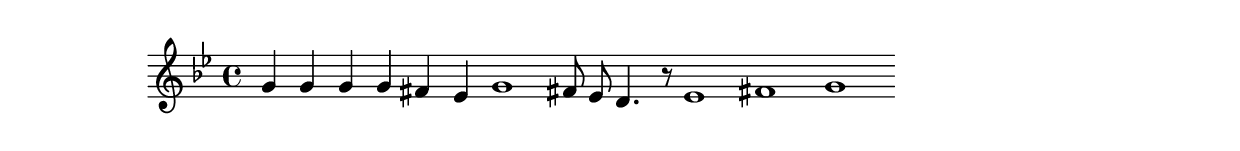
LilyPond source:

%% Do not edit this file; it is auto-generated from input/new
%% This file is in the public domain.
\version "2.11.55"

\header {
  lsrtags = "world-music"
  texidoc = "For improvisations or taqasim which are
temporarily free, the time signature can be omitted and
@code{\cadenzaOn} can be used.  Adjusting the accidental style
might be required, since the absence of bar lines will cause the
accidental to be marked only once.  Here is an example of what
could be the start of a hijaz improvisation:"
doctitle = "Arabic improvisation"
} % begin verbatim

\include "arabic.ly"

\relative sol' {
  \key re \kurd
  #(set-accidental-style 'forget)
  \cadenzaOn
  sol4 sol sol sol fad mib sol1 fad8 mib re4. r8 mib1 fad sol
}
